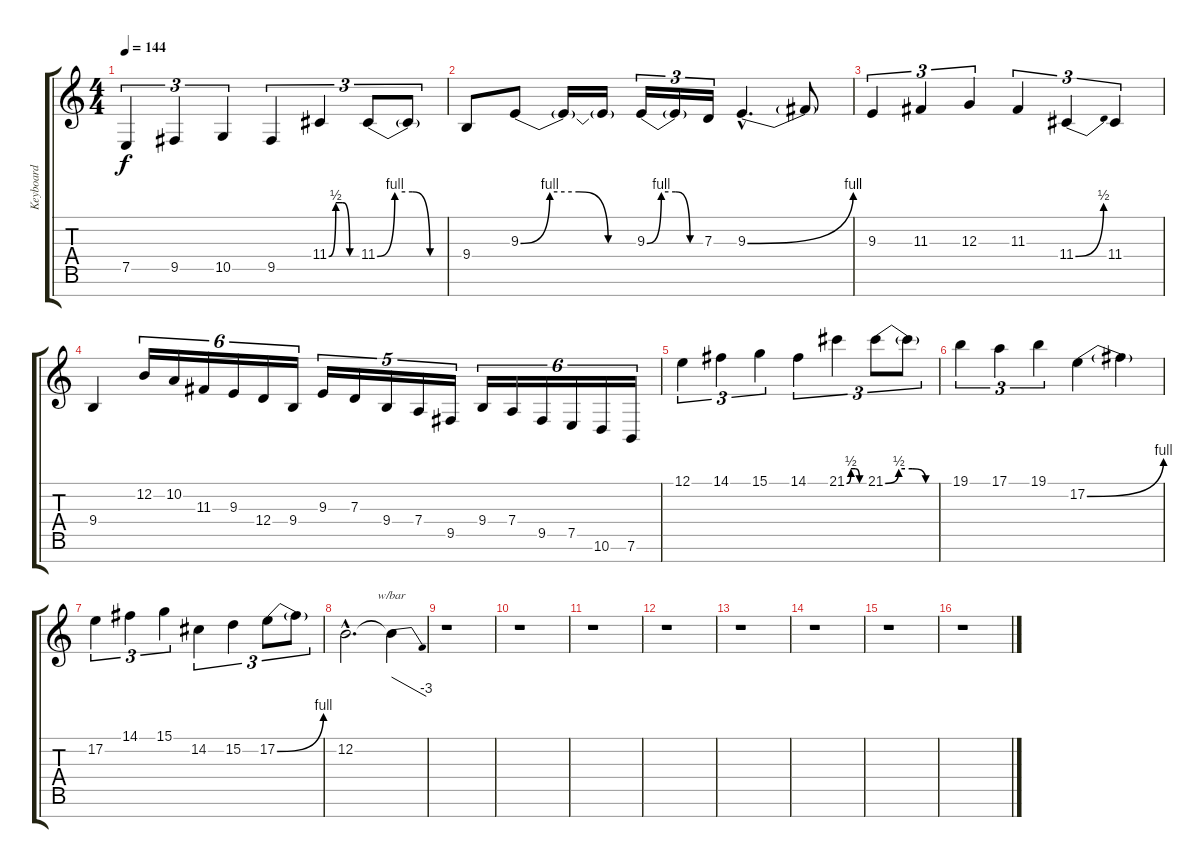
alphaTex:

\track ("Keyboard" "Keyboard") {instrument electricgrandpiano}
\staff {score tabs}
\tuning (E4 B3 G3 D3 A2 E2 B1) {hide}
\ts (4 4)
\tempo 144
\clef g2
\ks c
7.5.4{tu (3 2) dy f instrument distortionguitar} 9.5.4{tu (3 2)} 10.5.4{tu (3 2)} 9.5.4{tu (3 2)} 11.4{be (custom 0 0 15 2 30 2 45 0 60 0)}.4{tu (3 2)} 11.4{be (custom 0 0 15 4 30 4 45 0 60 0)}.8{tu (3 2)} 11.4{t}.8{tu (3 2)} |
9.4.8 9.3{be (custom 0 0 15 4 30 4 45 0 60 0)}.8 9.3{t}.16 9.3{t}.16 9.3{be (custom 0 0 15 4 30 4 45 0 60 0)}.16{tu (3 2)} 9.3{t}.16{tu (3 2)} 7.3.16{tu (3 2)} 9.3{be (bend 0 0 60 4) hac}.4{d} 9.3{t}.8 |
9.3.4{tu (3 2)} 11.3.4{tu (3 2)} 12.3.4{tu (3 2)} 11.3.4{tu (3 2)} 11.4{be (bend 0 0 60 2)}.4{tu (3 2)} 11.4.4{tu (3 2)} |
9.4.4 12.2.16{tu (6 4)} 10.2.16{tu (6 4)} 11.3.16{tu (6 4)} 9.3.16{tu (6 4)} 12.4.16{tu (6 4)} 9.4.16{tu (6 4)} 9.3.16{tu (5 4)} 7.3.16{tu (5 4)} 9.4.16{tu (5 4)} 7.4.16{tu (5 4)} 9.5.16{tu (5 4)} 9.4.16{tu (6 4)} 7.4.16{tu (6 4)} 9.5.16{tu (6 4)} 7.5.16{tu (6 4)} 10.6.16{tu (6 4)} 7.6.16{tu (6 4)} |
12.1.4{tu (3 2)} 14.1.4{tu (3 2)} 15.1.4{tu (3 2)} 14.1.4{tu (3 2)} 21.1{be (custom 0 0 15 2 30 2 45 0 60 0)}.4{tu (3 2)} 21.1{be (custom 0 0 15 2 30 2 45 0 60 0)}.8{tu (3 2)} 21.1{t}.8{tu (3 2)} |
19.1.4{tu (3 2)} 17.1.4{tu (3 2)} 19.1.4{tu (3 2)} 17.2{be (bend 0 0 60 4)}.4 17.2{t}.4 |
17.2.4{tu (3 2)} 14.1.4{tu (3 2)} 15.1.4{tu (3 2)} 14.2.4{tu (3 2)} 15.2.4{tu (3 2)} 17.2{be (bend 0 0 60 4)}.8{tu (3 2)} 17.2{t}.8{tu (3 2)} |
12.2{hac}.2{d} 12.2{t}.4{tbe (dive default 0 0 60 -12)} |
r.1 |
r.1 |
r.1 |
r.1 |
r.1 |
r.1 |
r.1 |
r.1
